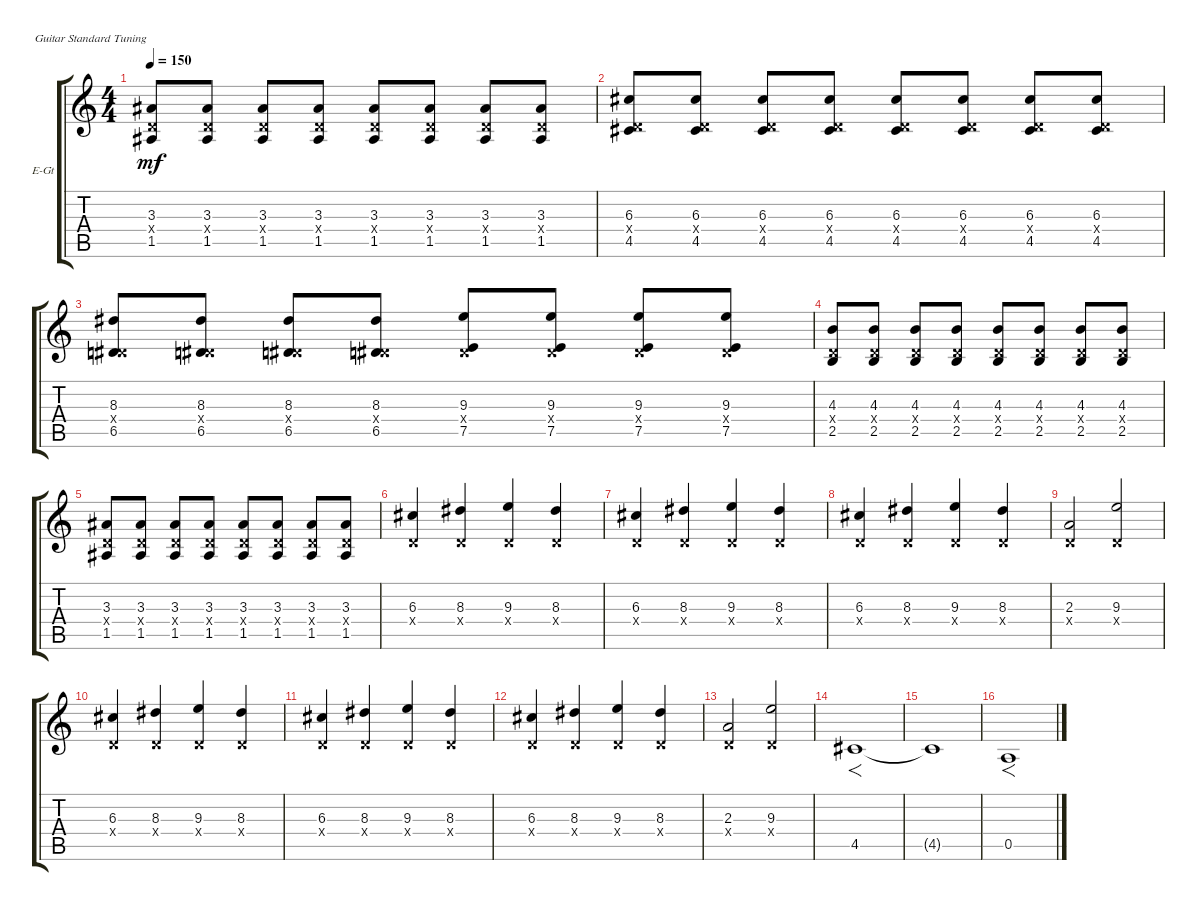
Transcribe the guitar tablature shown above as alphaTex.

\bracketExtendMode groupsimilarinstruments
\firstSystemTrackNameOrientation horizontal
\otherSystemsTrackNameOrientation horizontal
\track ("Electric Guitar 2" "E-Gt") {instrument distortionguitar}
\staff {score tabs}
\tuning (E4 B3 G3 D3 A2 E2)
\ts (4 4)
\tempo 150
\clef g2
\ks c
(1.5 0.4{x} 3.3).8{dy mf} (1.5 0.4{x} 3.3).8 (1.5 0.4{x} 3.3).8 (1.5 0.4{x} 3.3).8 (1.5 0.4{x} 3.3).8 (1.5 0.4{x} 3.3).8 (1.5 0.4{x} 3.3).8 (1.5 0.4{x} 3.3).8 |
(4.5 0.4{x} 6.3).8 (4.5 0.4{x} 6.3).8 (4.5 0.4{x} 6.3).8 (4.5 0.4{x} 6.3).8 (4.5 0.4{x} 6.3).8 (4.5 0.4{x} 6.3).8 (4.5 0.4{x} 6.3).8 (4.5 0.4{x} 6.3).8 |
(6.5 0.4{x} 8.3).8 (6.5 0.4{x} 8.3).8 (6.5 0.4{x} 8.3).8 (6.5 0.4{x} 8.3).8 (7.5 0.4{x} 9.3).8 (7.5 0.4{x} 9.3).8 (7.5 0.4{x} 9.3).8 (7.5 0.4{x} 9.3).8 |
(2.5 0.4{x} 4.3).8 (2.5 0.4{x} 4.3).8 (2.5 0.4{x} 4.3).8 (2.5 0.4{x} 4.3).8 (2.5 0.4{x} 4.3).8 (2.5 0.4{x} 4.3).8 (2.5 0.4{x} 4.3).8 (2.5 0.4{x} 4.3).8 |
(1.5 0.4{x} 3.3).8 (1.5 0.4{x} 3.3).8 (1.5 0.4{x} 3.3).8 (1.5 0.4{x} 3.3).8 (1.5 0.4{x} 3.3).8 (1.5 0.4{x} 3.3).8 (1.5 0.4{x} 3.3).8 (1.5 0.4{x} 3.3).8 |
(6.3 0.4{x}).4 (8.3 0.4{x}).4 (9.3 0.4{x}).4 (8.3 0.4{x}).4 |
(6.3 0.4{x}).4 (8.3 0.4{x}).4 (9.3 0.4{x}).4 (8.3 0.4{x}).4 |
(6.3 0.4{x}).4 (8.3 0.4{x}).4 (9.3 0.4{x}).4 (8.3 0.4{x}).4 |
(2.3 0.4{x}).2 (9.3 0.4{x}).2 |
(6.3 0.4{x}).4 (8.3 0.4{x}).4 (9.3 0.4{x}).4 (8.3 0.4{x}).4 |
(6.3 0.4{x}).4 (8.3 0.4{x}).4 (9.3 0.4{x}).4 (8.3 0.4{x}).4 |
(6.3 0.4{x}).4 (8.3 0.4{x}).4 (9.3 0.4{x}).4 (8.3 0.4{x}).4 |
(2.3 0.4{x}).2 (9.3 0.4{x}).2 |
4.5.1{f} |
4.5{t}.1 |
0.5.1{f}
